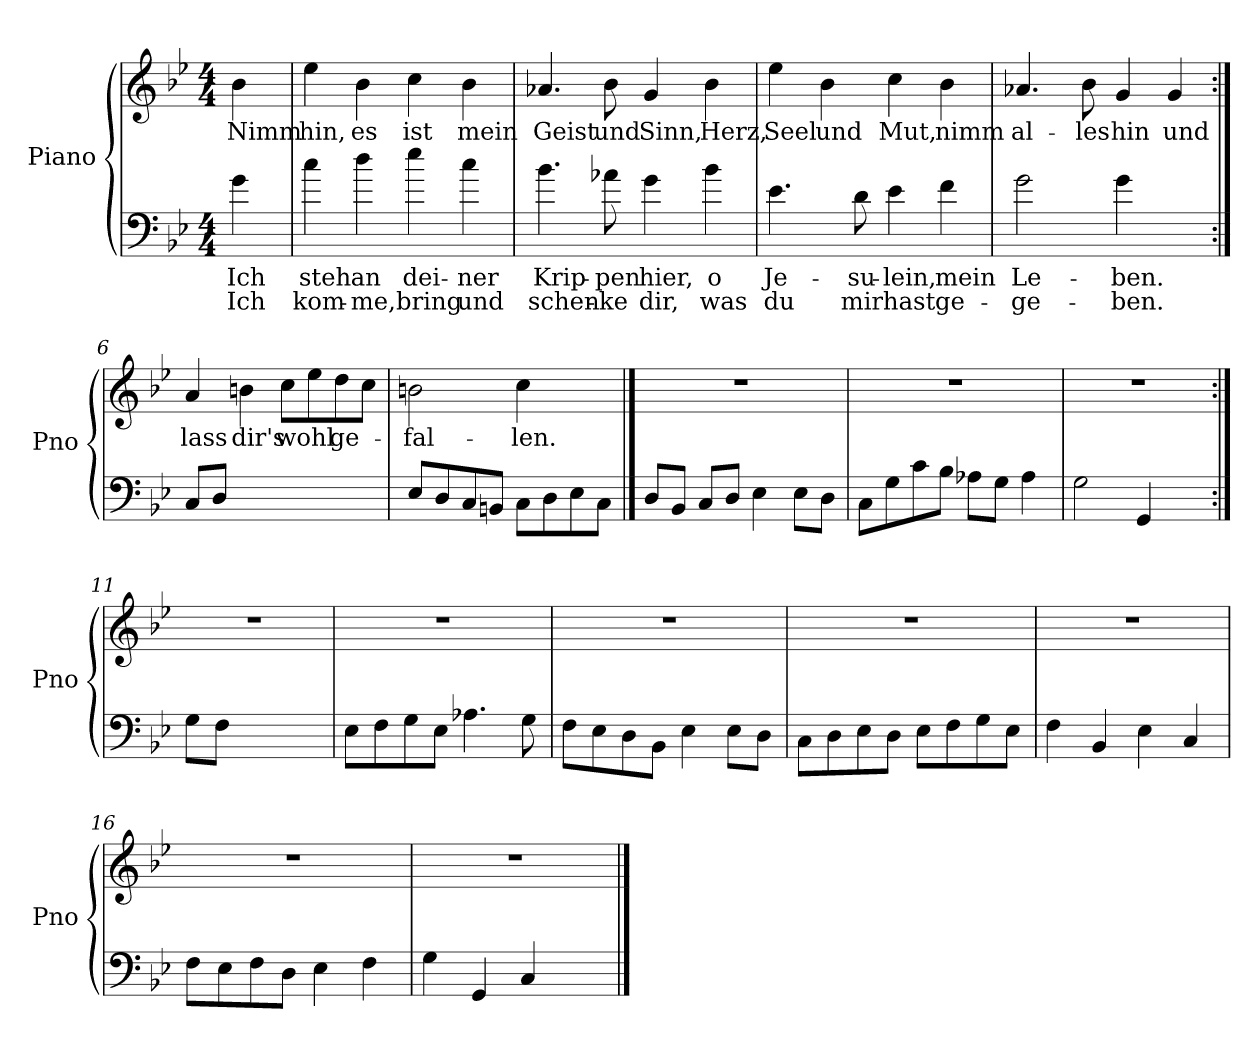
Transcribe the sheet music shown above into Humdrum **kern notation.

**kern	**text	**text	**kern	**text
*part2	*part2	*part2	*part1	*part1
*staff2	*staff2	*staff2	*staff1	*staff1
*I"Piano	*	*	*I"Piano	*
*I'Pno	*	*	*I'Pno	*
*clefF4	*	*	*clefG2	*
*k[b-e-]	*	*	*k[b-e-]	*
*g:	*	*	*g:	*
*M4/4	*	*	*M4/4	*
*MM94	*	*	*MM94	*
=1	=1	=1	=1	=1
!	!LO:LY:b	!LO:LY:b	!	!LO:LY:b
4g\	Ich	Ich	4b-\	Nimm
=2	=2	=2	=2	=2
!	!LO:LY:b	!LO:LY:b	!	!LO:LY:b
4cc\	steh	kom-	4ee-\	hin,
!	!LO:LY:b	!LO:LY:b	!	!LO:LY:b
4dd\	an	-me,	4b-\	es
!	!LO:LY:b	!LO:LY:b	!	!LO:LY:b
4ee-\	dei-	bring	4cc\	ist
!	!LO:LY:b	!LO:LY:b	!	!LO:LY:b
4cc\	-ner	und	4b-\	mein
=3	=3	=3	=3	=3
!	!LO:LY:b	!LO:LY:b	!	!LO:LY:b
4.b-\	Krip-	schen-	4.a-X/	Geist
!	!LO:LY:b	!LO:LY:b	!	!LO:LY:b
8a-X\	-pen	-ke	8b-\	und
!	!LO:LY:b	!LO:LY:b	!	!LO:LY:b
4g\	hier,	dir,	4g/	Sinn,
!	!LO:LY:b	!LO:LY:b	!	!LO:LY:b
4b-\	o	was	4b-\	Herz,
=4	=4	=4	=4	=4
!	!LO:LY:b	!LO:LY:b	!	!LO:LY:b
4.e-\	Je-	du	4ee-\	Seel
!	!	!	!	!LO:LY:b
.	.	.	4b-\	und
!	!LO:LY:b	!LO:LY:b	!	!
8d\	-su-	mir	.	.
!	!LO:LY:b	!LO:LY:b	!	!LO:LY:b
4e-\	-lein,	hast	4cc\	Mut,
!	!LO:LY:b	!LO:LY:b	!	!LO:LY:b
4f\	mein	ge-	4b-\	nimm
=5	=5	=5	=5	=5
!	!LO:LY:b	!LO:LY:b	!	!LO:LY:b
2g\	Le-	-ge-	4.a-X/	al-
!	!	!	!	!LO:LY:b
.	.	.	8b-\	-les
!	!LO:LY:b	!LO:LY:b	!	!LO:LY:b
4g\	-ben.	-ben.	4g/	hin
!	!	!	!	!LO:LY:b
4ryy	.	.	4g/	und
!!LO:LB:g=z
=6:|!	=6:|!	=6:|!	=6:|!	=6:|!
!	!	!	!	!LO:LY:b
8C/L	.	.	4a/	lass
8D/J	.	.	.	.
!	!	!	!	!LO:LY:b
2.ryy	.	.	4bn\	dir's
!	!	!	!	!LO:LY:b
.	.	.	8cc\L	wohl
.	.	.	8ee-\	.
!	!	!	!	!LO:LY:b
.	.	.	8dd\	ge-
.	.	.	8cc\J	.
=7	=7	=7	=7	=7
!	!	!	!	!LO:LY:b
8E-/L	.	.	2bn\	-fal-
8D/	.	.	.	.
8C/	.	.	.	.
8BBn/J	.	.	.	.
!	!	!	!	!LO:LY:b
8C\L	.	.	4cc\	-len.
8D\	.	.	.	.
8E-\	.	.	4ryy	.
8C\J	.	.	.	.
==8	==8	==8	==8	==8
8D/L	.	.	1r	.
8BB-/J	.	.	.	.
8C/L	.	.	.	.
8D/J	.	.	.	.
4E-\	.	.	.	.
8E-\L	.	.	.	.
8D\J	.	.	.	.
=9	=9	=9	=9	=9
8C\L	.	.	1r	.
8G\	.	.	.	.
8c\	.	.	.	.
8B-\J	.	.	.	.
8A-X\L	.	.	.	.
8G\J	.	.	.	.
4A-\	.	.	.	.
=10	=10	=10	=10	=10
2G\	.	.	1r	.
4GG/	.	.	.	.
4ryy	.	.	.	.
=11:|!	=11:|!	=11:|!	=11:|!	=11:|!
8G\L	.	.	1r	.
8F\J	.	.	.	.
2.ryy	.	.	.	.
=12	=12	=12	=12	=12
8E-\L	.	.	1r	.
8F\	.	.	.	.
8G\	.	.	.	.
8E-\J	.	.	.	.
4.A-X\	.	.	.	.
8G\	.	.	.	.
!!LO:LB:g=z
=13	=13	=13	=13	=13
8F\L	.	.	1r	.
8E-\	.	.	.	.
8D\	.	.	.	.
8BB-\J	.	.	.	.
4E-\	.	.	.	.
8E-\L	.	.	.	.
8D\J	.	.	.	.
=14	=14	=14	=14	=14
8C\L	.	.	1r	.
8D\	.	.	.	.
8E-\	.	.	.	.
8D\J	.	.	.	.
8E-\L	.	.	.	.
8F\	.	.	.	.
8G\	.	.	.	.
8E-\J	.	.	.	.
=15	=15	=15	=15	=15
4F\	.	.	1r	.
4BB-/	.	.	.	.
4E-\	.	.	.	.
4C/	.	.	.	.
=16	=16	=16	=16	=16
8F\L	.	.	1r	.
8E-\	.	.	.	.
8F\	.	.	.	.
8D\J	.	.	.	.
4E-\	.	.	.	.
4F\	.	.	.	.
=17	=17	=17	=17	=17
4G\	.	.	1r	.
4GG/	.	.	.	.
4C/	.	.	.	.
4ryy	.	.	.	.
==	==	==	==	==
*-	*-	*-	*-	*-
